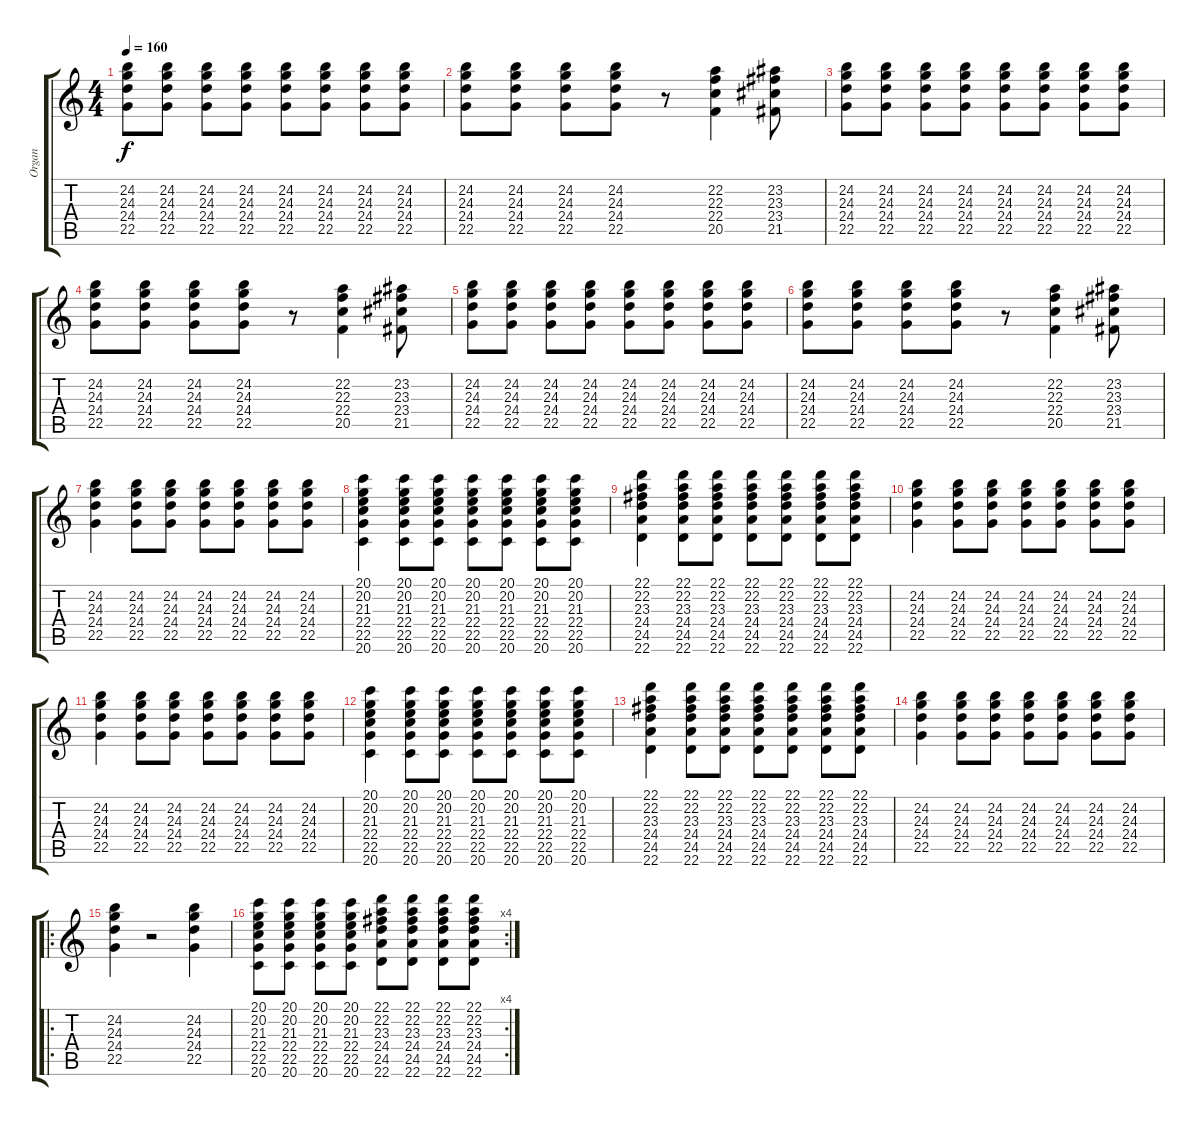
\track ("Organ" "Organ") {instrument rockorgan}
\staff {score tabs}
\tuning (E4 B3 G3 D3 A2 E2) {hide}
\ts (4 4)
\tempo 160
\clef g2
\ks c
(24.2 24.3 24.4 22.5).8{dy f} (24.2 24.3 24.4 22.5).8 (24.2 24.3 24.4 22.5).8 (24.2 24.3 24.4 22.5).8 (24.2 24.3 24.4 22.5).8 (24.2 24.3 24.4 22.5).8 (24.2 24.3 24.4 22.5).8 (24.2 24.3 24.4 22.5).8 |
(24.2 24.3 24.4 22.5).8 (24.2 24.3 24.4 22.5).8 (24.2 24.3 24.4 22.5).8 (24.2 24.3 24.4 22.5).8 r.8 (22.2 22.3 22.4 20.5).4 (23.2 23.3 23.4 21.5).8 |
(24.2 24.3 24.4 22.5).8 (24.2 24.3 24.4 22.5).8 (24.2 24.3 24.4 22.5).8 (24.2 24.3 24.4 22.5).8 (24.2 24.3 24.4 22.5).8 (24.2 24.3 24.4 22.5).8 (24.2 24.3 24.4 22.5).8 (24.2 24.3 24.4 22.5).8 |
(24.2 24.3 24.4 22.5).8 (24.2 24.3 24.4 22.5).8 (24.2 24.3 24.4 22.5).8 (24.2 24.3 24.4 22.5).8 r.8 (22.2 22.3 22.4 20.5).4 (23.2 23.3 23.4 21.5).8 |
(24.2 24.3 24.4 22.5).8 (24.2 24.3 24.4 22.5).8 (24.2 24.3 24.4 22.5).8 (24.2 24.3 24.4 22.5).8 (24.2 24.3 24.4 22.5).8 (24.2 24.3 24.4 22.5).8 (24.2 24.3 24.4 22.5).8 (24.2 24.3 24.4 22.5).8 |
(24.2 24.3 24.4 22.5).8 (24.2 24.3 24.4 22.5).8 (24.2 24.3 24.4 22.5).8 (24.2 24.3 24.4 22.5).8 r.8 (22.2 22.3 22.4 20.5).4 (23.2 23.3 23.4 21.5).8 |
(24.2 24.3 24.4 22.5).4 (24.2 24.3 24.4 22.5).8 (24.2 24.3 24.4 22.5).8 (24.2 24.3 24.4 22.5).8 (24.2 24.3 24.4 22.5).8 (24.2 24.3 24.4 22.5).8 (24.2 24.3 24.4 22.5).8 |
(20.1 20.2 21.3 22.4 22.5 20.6).4 (20.1 20.2 21.3 22.4 22.5 20.6).8 (20.1 20.2 21.3 22.4 22.5 20.6).8 (20.1 20.2 21.3 22.4 22.5 20.6).8 (20.1 20.2 21.3 22.4 22.5 20.6).8 (20.1 20.2 21.3 22.4 22.5 20.6).8 (20.1 20.2 21.3 22.4 22.5 20.6).8 |
(22.1 22.2 23.3 24.4 24.5 22.6).4 (22.1 22.2 23.3 24.4 24.5 22.6).8 (22.1 22.2 23.3 24.4 24.5 22.6).8 (22.1 22.2 23.3 24.4 24.5 22.6).8 (22.1 22.2 23.3 24.4 24.5 22.6).8 (22.1 22.2 23.3 24.4 24.5 22.6).8 (22.1 22.2 23.3 24.4 24.5 22.6).8 |
(24.2 24.3 24.4 22.5).4 (24.2 24.3 24.4 22.5).8 (24.2 24.3 24.4 22.5).8 (24.2 24.3 24.4 22.5).8 (24.2 24.3 24.4 22.5).8 (24.2 24.3 24.4 22.5).8 (24.2 24.3 24.4 22.5).8 |
(24.2 24.3 24.4 22.5).4 (24.2 24.3 24.4 22.5).8 (24.2 24.3 24.4 22.5).8 (24.2 24.3 24.4 22.5).8 (24.2 24.3 24.4 22.5).8 (24.2 24.3 24.4 22.5).8 (24.2 24.3 24.4 22.5).8 |
(20.1 20.2 21.3 22.4 22.5 20.6).4 (20.1 20.2 21.3 22.4 22.5 20.6).8 (20.1 20.2 21.3 22.4 22.5 20.6).8 (20.1 20.2 21.3 22.4 22.5 20.6).8 (20.1 20.2 21.3 22.4 22.5 20.6).8 (20.1 20.2 21.3 22.4 22.5 20.6).8 (20.1 20.2 21.3 22.4 22.5 20.6).8 |
(22.1 22.2 23.3 24.4 24.5 22.6).4 (22.1 22.2 23.3 24.4 24.5 22.6).8 (22.1 22.2 23.3 24.4 24.5 22.6).8 (22.1 22.2 23.3 24.4 24.5 22.6).8 (22.1 22.2 23.3 24.4 24.5 22.6).8 (22.1 22.2 23.3 24.4 24.5 22.6).8 (22.1 22.2 23.3 24.4 24.5 22.6).8 |
(24.2 24.3 24.4 22.5).4 (24.2 24.3 24.4 22.5).8 (24.2 24.3 24.4 22.5).8 (24.2 24.3 24.4 22.5).8 (24.2 24.3 24.4 22.5).8 (24.2 24.3 24.4 22.5).8 (24.2 24.3 24.4 22.5).8 |
\ro
(24.2 24.3 24.4 22.5).4 r.2 (24.2 24.3 24.4 22.5).4 |
\rc 4
(20.1 20.2 21.3 22.4 22.5 20.6).8 (20.1 20.2 21.3 22.4 22.5 20.6).8 (20.1 20.2 21.3 22.4 22.5 20.6).8 (20.1 20.2 21.3 22.4 22.5 20.6).8 (22.1 22.2 23.3 24.4 24.5 22.6).8 (22.1 22.2 23.3 24.4 24.5 22.6).8 (22.1 22.2 23.3 24.4 24.5 22.6).8 (22.1 22.2 23.3 24.4 24.5 22.6).8
